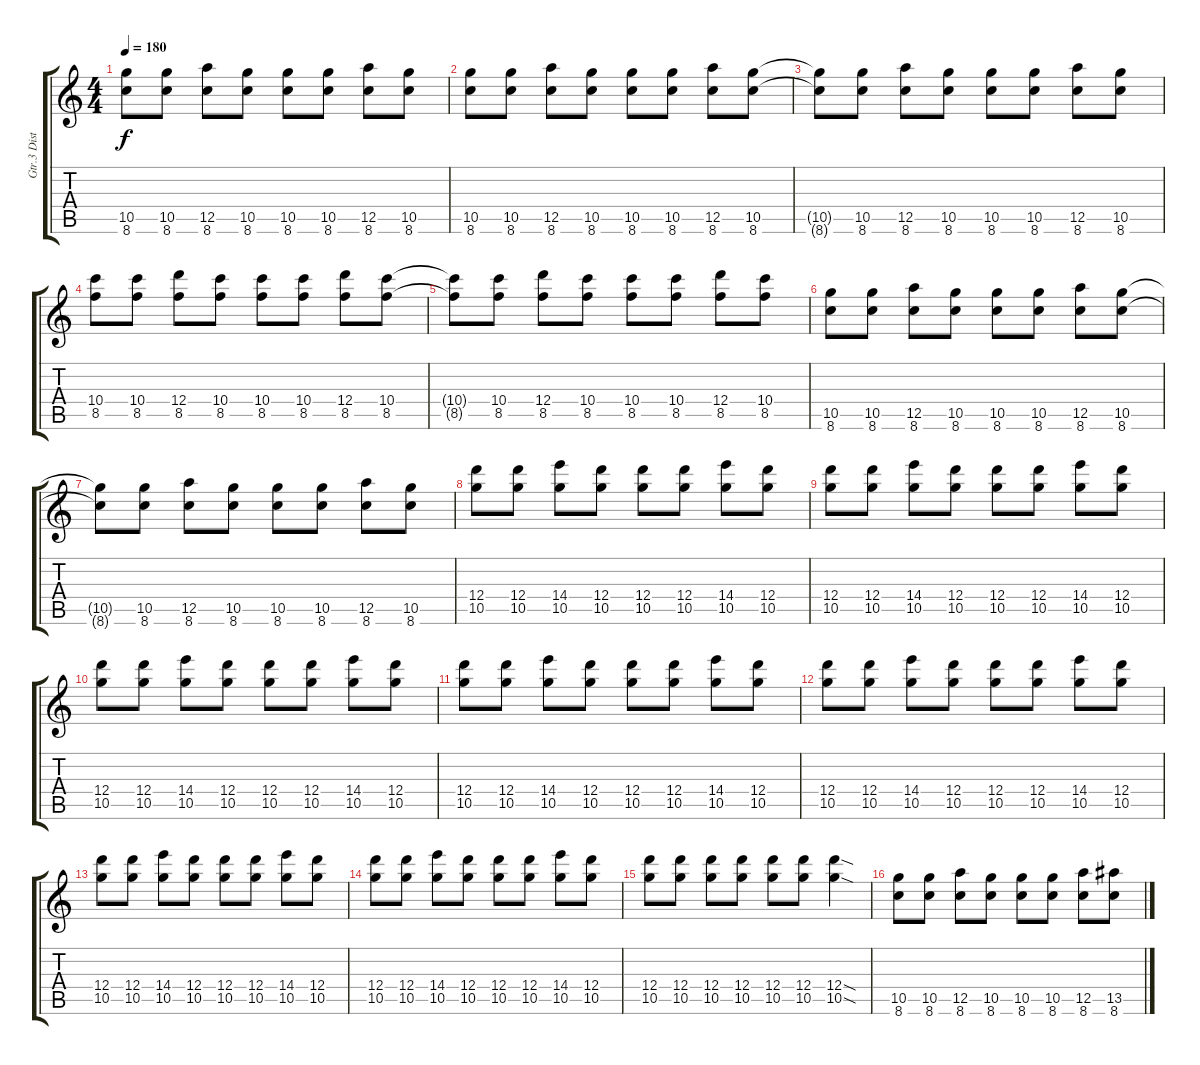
\track ("Gtr.3 Distortion Gtr." "Gtr.3 Dist") {instrument distortionguitar}
\staff {score tabs}
\tuning (E4 B3 G3 D4 A3 E3) {hide}
\ts (4 4)
\tempo 180
\clef g2
\ks c
(10.5{t} 8.6{t}).8{dy f} (10.5 8.6).8 (12.5 8.6).8 (10.5 8.6).8 (10.5 8.6).8 (10.5 8.6).8 (12.5 8.6).8 (10.5 8.6).8 |
(10.5 8.6).8 (10.5 8.6).8 (12.5 8.6).8 (10.5 8.6).8 (10.5 8.6).8 (10.5 8.6).8 (12.5 8.6).8 (10.5 8.6).8 |
(10.5{t} 8.6{t}).8 (10.5 8.6).8 (12.5 8.6).8 (10.5 8.6).8 (10.5 8.6).8 (10.5 8.6).8 (12.5 8.6).8 (10.5 8.6).8 |
(10.4 8.5).8 (10.4 8.5).8 (12.4 8.5).8 (10.4 8.5).8 (10.4 8.5).8 (10.4 8.5).8 (12.4 8.5).8 (10.4 8.5).8 |
(10.4{t} 8.5{t}).8 (10.4 8.5).8 (12.4 8.5).8 (10.4 8.5).8 (10.4 8.5).8 (10.4 8.5).8 (12.4 8.5).8 (10.4 8.5).8 |
(10.5 8.6).8 (10.5 8.6).8 (12.5 8.6).8 (10.5 8.6).8 (10.5 8.6).8 (10.5 8.6).8 (12.5 8.6).8 (10.5 8.6).8 |
(10.5{t} 8.6{t}).8 (10.5 8.6).8 (12.5 8.6).8 (10.5 8.6).8 (10.5 8.6).8 (10.5 8.6).8 (12.5 8.6).8 (10.5 8.6).8 |
(12.4 10.5).8 (12.4 10.5).8 (14.4 10.5).8 (12.4 10.5).8 (12.4 10.5).8 (12.4 10.5).8 (14.4 10.5).8 (12.4 10.5).8 |
(12.4 10.5).8 (12.4 10.5).8 (14.4 10.5).8 (12.4 10.5).8 (12.4 10.5).8 (12.4 10.5).8 (14.4 10.5).8 (12.4 10.5).8 |
(12.4 10.5).8 (12.4 10.5).8 (14.4 10.5).8 (12.4 10.5).8 (12.4 10.5).8 (12.4 10.5).8 (14.4 10.5).8 (12.4 10.5).8 |
(12.4 10.5).8 (12.4 10.5).8 (14.4 10.5).8 (12.4 10.5).8 (12.4 10.5).8 (12.4 10.5).8 (14.4 10.5).8 (12.4 10.5).8 |
(12.4 10.5).8 (12.4 10.5).8 (14.4 10.5).8 (12.4 10.5).8 (12.4 10.5).8 (12.4 10.5).8 (14.4 10.5).8 (12.4 10.5).8 |
(12.4 10.5).8 (12.4 10.5).8 (14.4 10.5).8 (12.4 10.5).8 (12.4 10.5).8 (12.4 10.5).8 (14.4 10.5).8 (12.4 10.5).8 |
(12.4 10.5).8 (12.4 10.5).8 (14.4 10.5).8 (12.4 10.5).8 (12.4 10.5).8 (12.4 10.5).8 (14.4 10.5).8 (12.4 10.5).8 |
(12.4 10.5).8 (12.4 10.5).8 (12.4 10.5).8 (12.4 10.5).8 (12.4 10.5).8 (12.4 10.5).8 (12.4{sod} 10.5{sod}).4 |
(10.5 8.6).8 (10.5 8.6).8 (12.5 8.6).8 (10.5 8.6).8 (10.5 8.6).8 (10.5 8.6).8 (12.5 8.6).8 (13.5 8.6).8
